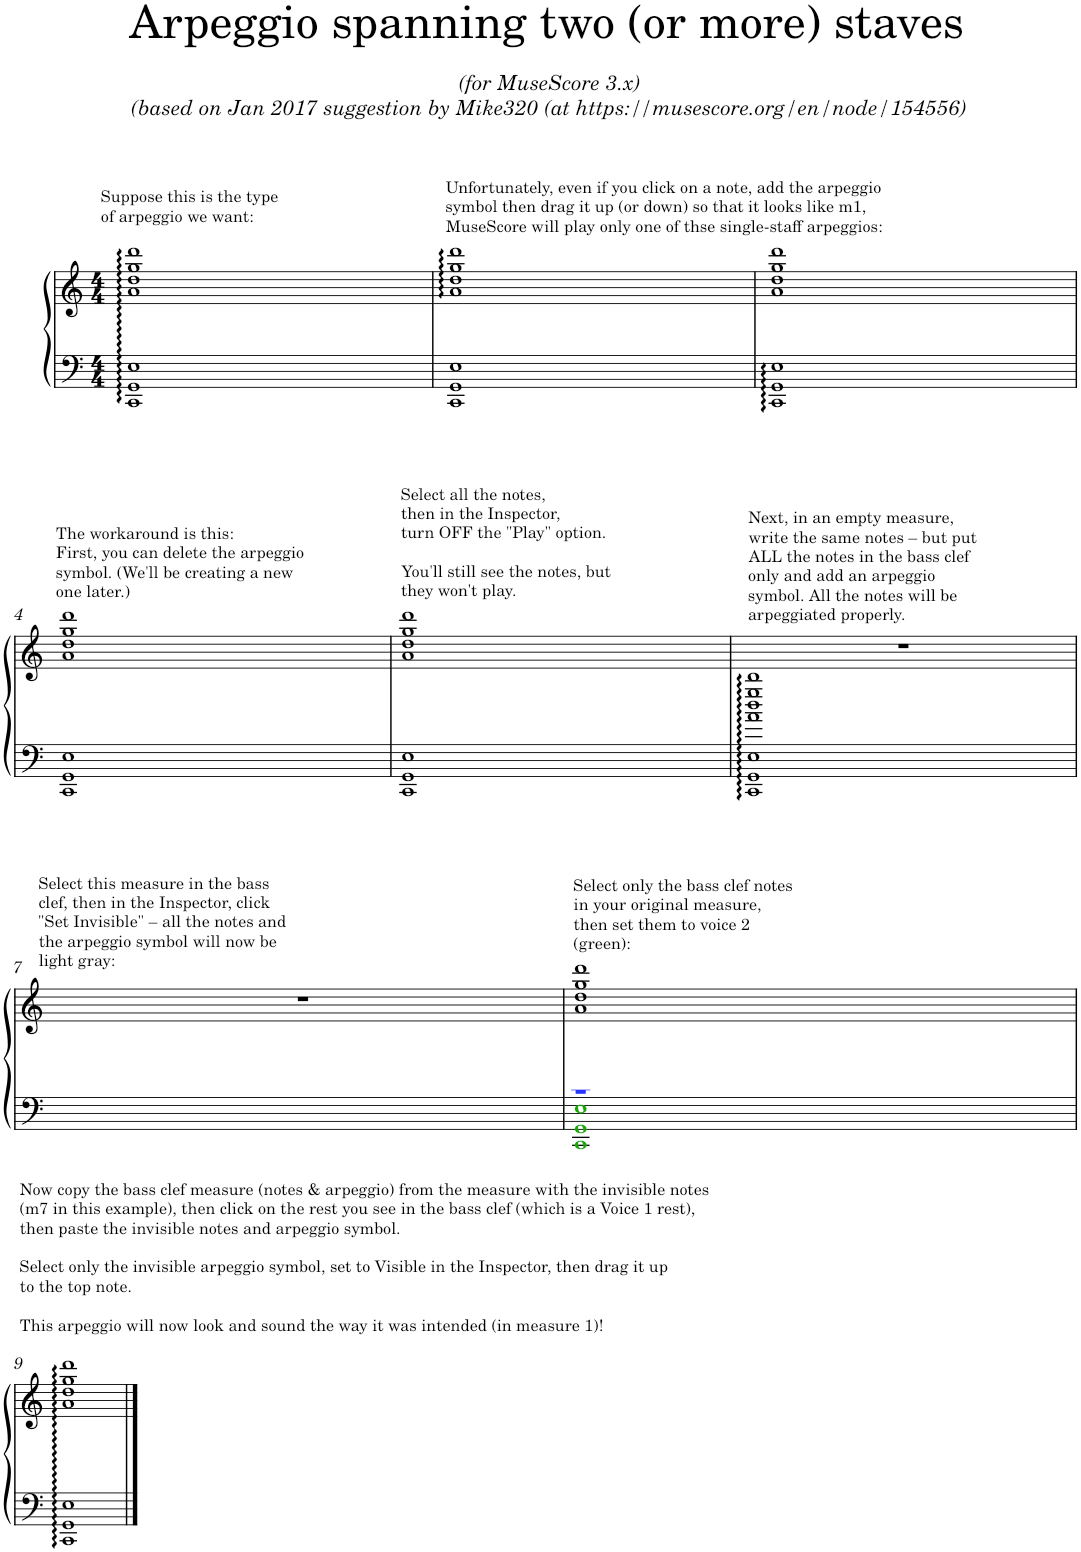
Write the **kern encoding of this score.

**kern	**kern
*part1	*part1
*staff2	*staff1
*I"Piano	*
*I'Pno.	*
*clefF4	*clefG2
*k[]	*k[]
*M4/4	*M4/4
=1	=1
!	!LO:TX:a:t=Suppose this is the type
!	!LO:TX:a:t=of arpeggio we want&colon;
1CC 1GG 1E	1a:: 1dd:: 1gg:: 1ddd::
=2	=2
!	!LO:TX:a:t=Unfortunately, even if you click on a note, add the arpeggio
!	!LO:TX:a:t=symbol then drag it up (or down) so that it looks like m1,
!	!LO:TX:a:t=MuseScore will play only one of thse single-staff arpeggios&colon;
1CC 1GG 1E	1a:: 1dd:: 1gg:: 1ddd::
=3	=3
1CC:: 1GG:: 1E::	1a 1dd 1gg 1ddd
!!LO:LB:g=z
=4	=4
!	!LO:TX:a:t=The workaround is this&colon;
!	!LO:TX:a:t=First, you can delete the arpeggio
!	!LO:TX:a:t=symbol. (We'll be creating a new
!	!LO:TX:a:t=one later.)
1CC 1GG 1E	1a 1dd 1gg 1ddd
=5	=5
!	!LO:TX:a:t=Select all the notes,
!	!LO:TX:a:t=then in the Inspector,
!	!LO:TX:a:t=turn OFF the "Play" option.
!	!LO:TX:a:t=You'll still see the notes, but
!	!LO:TX:a:t=they won't play.
1CC 1GG 1E	1a 1dd 1gg 1ddd
=6	=6
!	!LO:TX:a:t=Next, in an empty measure,
!	!LO:TX:a:t=write the same notes – but put
!	!LO:TX:a:t=ALL the notes in the bass clef
!	!LO:TX:a:t=only and add an arpeggio
!	!LO:TX:a:t=symbol. All the notes will be
!	!LO:TX:a:t=arpeggiated properly.
1CC:: 1GG:: 1E:: 1a:: 1dd:: 1gg:: 1ddd::	1r
!!LO:LB:g=z
=7	=7
!	!LO:TX:a:t=Select this measure in the bass
!	!LO:TX:a:t=clef, then in the Inspector, click
!	!LO:TX:a:t="Set Invisible" – all the notes and
!	!LO:TX:a:t=the arpeggio symbol will now be
!	!LO:TX:a:t=light gray&colon;
1CC:: 1GG:: 1E:: 1a:: 1dd:: 1gg:: 1ddd::	1r
=8	=8
*^	*
!	!	!LO:TX:a:t=Select only the bass clef notes
!	!	!LO:TX:a:t=in your original measure,
!	!	!LO:TX:a:t=then set them to voice 2
!	!	!LO:TX:a:t=(green)&colon;
1r	1CCi 1GGi 1Ei	1a 1dd 1gg 1ddd
!!LO:LB:g=z
=9	=9	=9
!	!	!LO:TX:a:t=Now copy the bass clef measure (notes & arpeggio) from the measure with the invisible notes
!	!	!LO:TX:a:t=(m7 in this example), then click on the rest you see in the bass clef (which is a Voice 1 rest),
!	!	!LO:TX:a:t=then paste the invisible notes and arpeggio symbol.
!	!	!LO:TX:a:t=Select only the invisible arpeggio symbol, set to Visible in the Inspector, then drag it up
!	!	!LO:TX:a:t=to the top note.
!	!	!LO:TX:a:t=This arpeggio will now look and sound the way it was intended (in measure 1)!
1CC:: 1GG:: 1E:: 1a:: 1dd:: 1gg:: 1ddd::	1CC 1GG 1E	1a 1dd 1gg 1ddd
*v	*v	*
==	==
*-	*-
